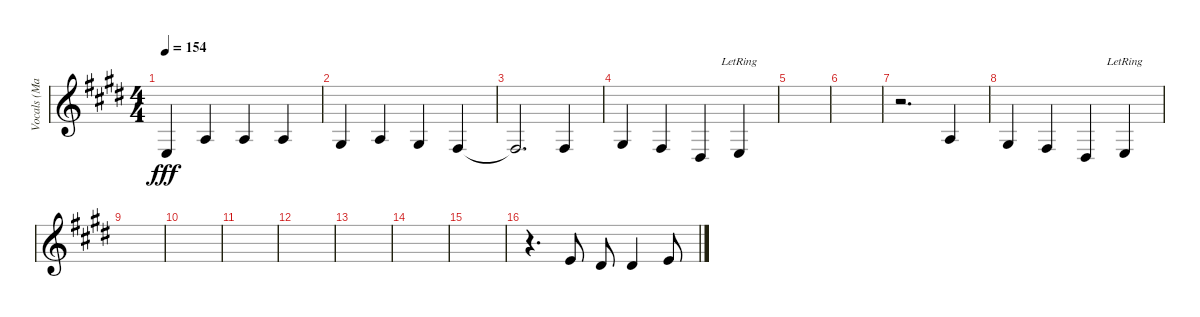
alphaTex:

\track ("Vocals (Matt Skiba)" "Vocals (Ma") {instrument lead5charang}
\staff {score}
\tuning (E4 B3 G3 D3 A2 E2) {hide}
\ts (4 4)
\tempo 154
\clef g2
\ks c#minor
2.4.4{dy fff} 2.3.4 2.3.4 2.3.4 |
1.3.4 2.3.4 1.3.4 4.4.4 |
4.4{t}.2{d} 4.4.4 |
1.3.4 4.4.4 1.4.4 2.4{lr}.4 |
|
|
r.2{d} 2.3.4 |
1.3.4 4.4.4 1.4.4 2.4{lr}.4 |
|
|
|
|
|
|
|
r.4{d} 0.1.8 4.2.8 4.2.4 0.1.8
